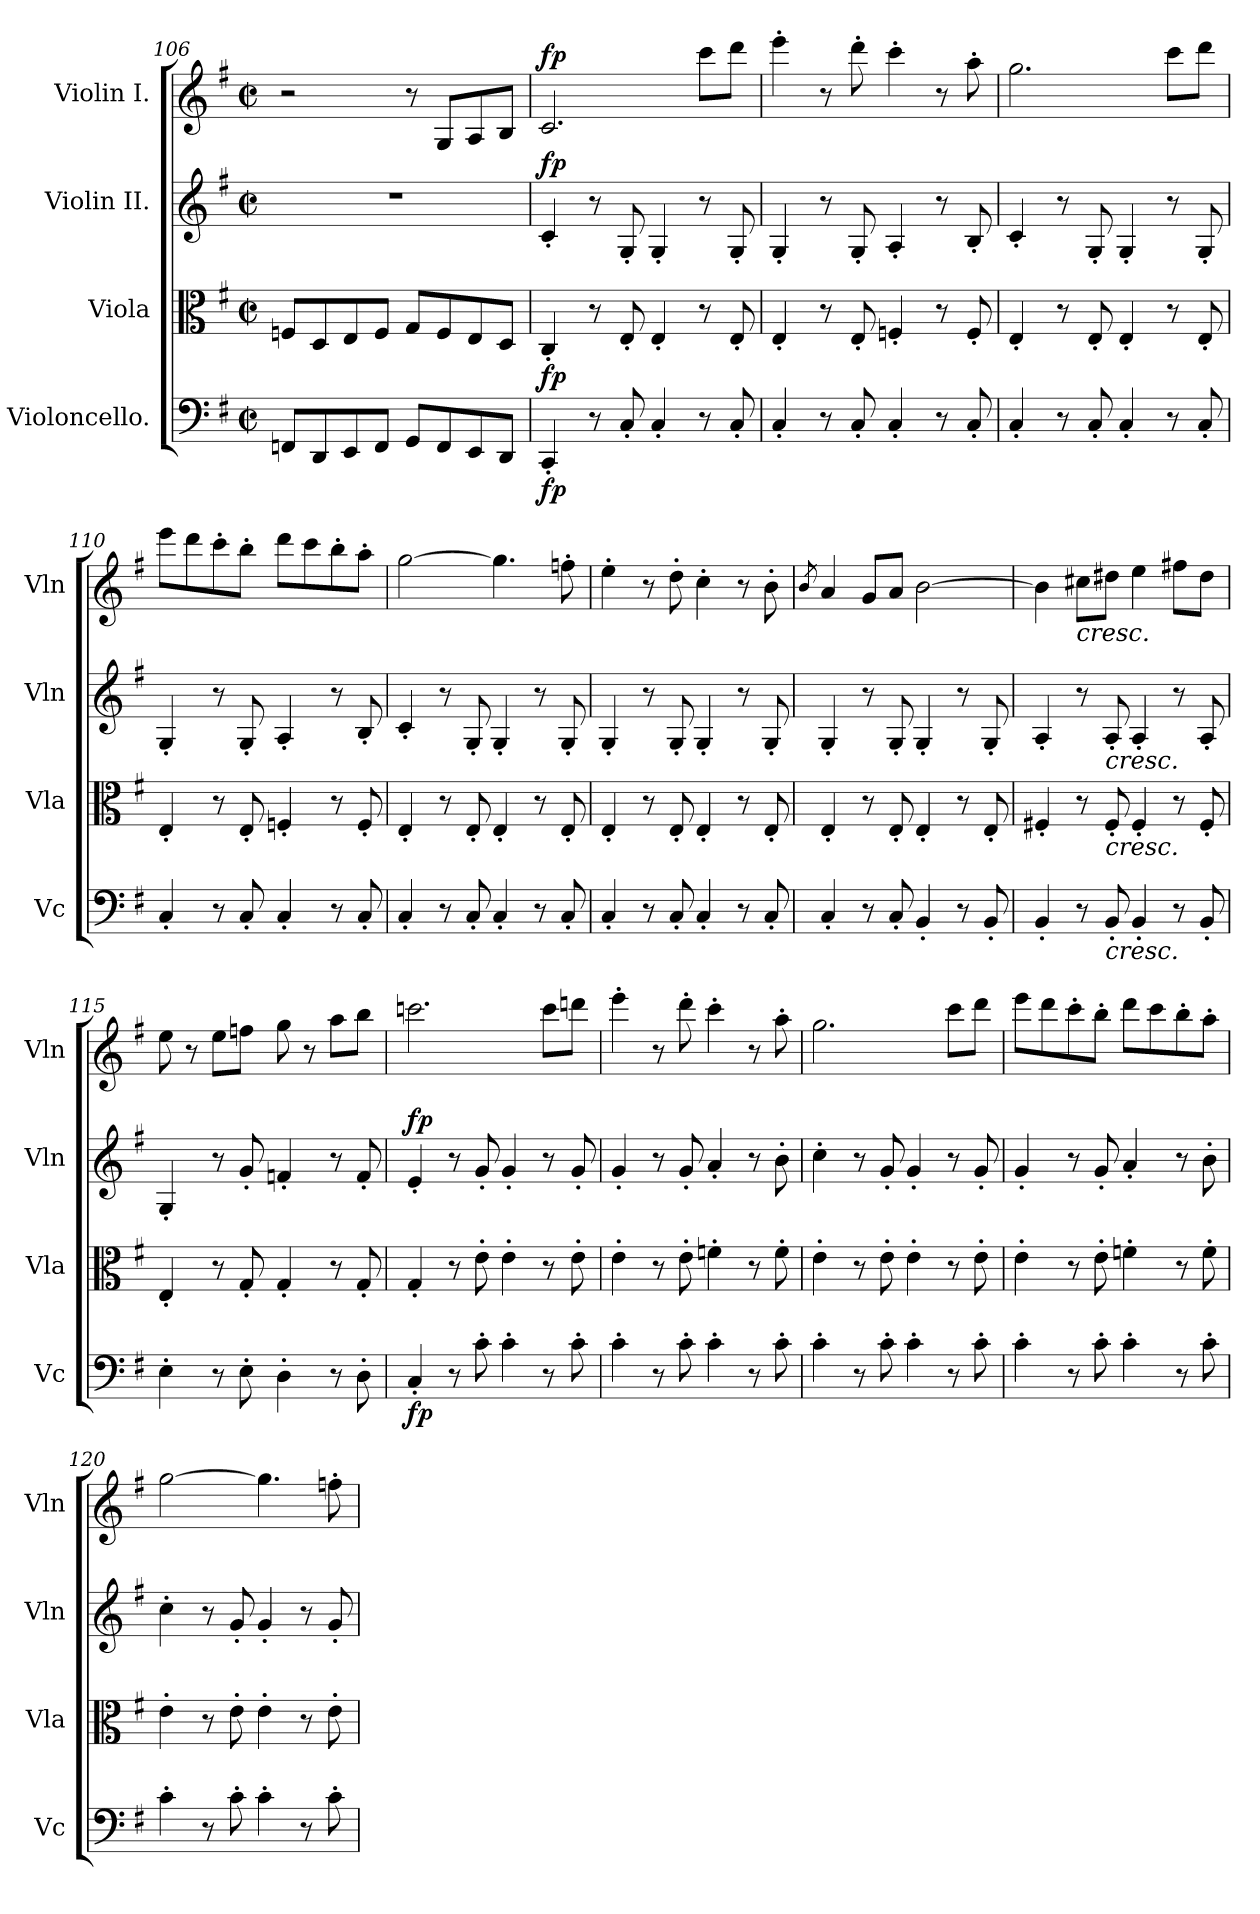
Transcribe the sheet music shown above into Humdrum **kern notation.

**kern	**dynam	**kern	**dynam	**kern	**dynam	**kern	**dynam
*part4	*part4	*part3	*part3	*part2	*part2	*part1	*part1
*staff4	*staff4	*staff3	*staff3	*staff2	*staff2	*staff1	*staff1
*I"Violoncello.	*	*I"Viola	*	*I"Violin II.	*	*I"Violin I.	*
*I'Vc	*	*I'Vla	*	*I'Vln	*	*I'Vln	*
*clefF4	*	*clefC3	*	*clefG2	*	*clefG2	*
*k[f#]	*	*k[f#]	*	*k[f#]	*	*k[f#]	*
*M2/2	*	*M2/2	*	*M2/2	*	*M2/2	*
*met(c|)	*	*met(c|)	*	*met(c|)	*	*met(c|)	*
=106	=106	=106	=106	=106	=106	=106	=106
8FFn/L	.	8Fn/L	.	1r	.	2r	.
8DD/	.	8D/	.	.	.	.	.
8EE/	.	8E/	.	.	.	.	.
8FF/J	.	8F/J	.	.	.	.	.
8GG/L	.	8G/L	.	.	.	8r	.
8FF/	.	8F/	.	.	.	8G/L	.
8EE/	.	8E/	.	.	.	8A/	.
8DD/J	.	8D/J	.	.	.	8B/J	.
=107	=107	=107	=107	=107	=107	=107	=107
!	!LO:DY:b	!	!LO:DY:b	!	!LO:DY:a	!	!LO:DY:a
4CC'/	fp	4C'/	fp	4c'/	fp	2.c/	fp
8r	.	8r	.	8r	.	.	.
8C'/	.	8E'/	.	8G'/	.	.	.
4C'/	.	4E'/	.	4G'/	.	.	.
8r	.	8r	.	8r	.	8ccc\L	.
8C'/	.	8E'/	.	8G'/	.	8ddd\J	.
=108	=108	=108	=108	=108	=108	=108	=108
4C'/	.	4E'/	.	4G'/	.	4eee'\	.
8r	.	8r	.	8r	.	8r	.
8C'/	.	8E'/	.	8G'/	.	8ddd'\	.
4C'/	.	4Fn'/	.	4A'/	.	4ccc'\	.
8r	.	8r	.	8r	.	8r	.
8C'/	.	8F'/	.	8B'/	.	8aa'\	.
=109	=109	=109	=109	=109	=109	=109	=109
4C'/	.	4E'/	.	4c'/	.	2.gg\	.
8r	.	8r	.	8r	.	.	.
8C'/	.	8E'/	.	8G'/	.	.	.
4C'/	.	4E'/	.	4G'/	.	.	.
8r	.	8r	.	8r	.	8ccc\L	.
8C'/	.	8E'/	.	8G'/	.	8ddd\J	.
=110	=110	=110	=110	=110	=110	=110	=110
4C'/	.	4E'/	.	4G'/	.	8eee\L	.
.	.	.	.	.	.	8ddd\	.
8r	.	8r	.	8r	.	8ccc'\	.
8C'/	.	8E'/	.	8G'/	.	8bb'\J	.
4C'/	.	4Fn'/	.	4A'/	.	8ddd\L	.
.	.	.	.	.	.	8ccc\	.
8r	.	8r	.	8r	.	8bb'\	.
8C'/	.	8F'/	.	8B'/	.	8aa'\J	.
=111	=111	=111	=111	=111	=111	=111	=111
4C'/	.	4E'/	.	4c'/	.	[2gg\	.
8r	.	8r	.	8r	.	.	.
8C'/	.	8E'/	.	8G'/	.	.	.
4C'/	.	4E'/	.	4G'/	.	4.gg\]	.
8r	.	8r	.	8r	.	.	.
8C'/	.	8E'/	.	8G'/	.	8ffn'\	.
=112	=112	=112	=112	=112	=112	=112	=112
4C'/	.	4E'/	.	4G'/	.	4ee'\	.
8r	.	8r	.	8r	.	8r	.
8C'/	.	8E'/	.	8G'/	.	8dd'\	.
4C'/	.	4E'/	.	4G'/	.	4cc'\	.
8r	.	8r	.	8r	.	8r	.
8C'/	.	8E'/	.	8G'/	.	8b'\	.
=113	=113	=113	=113	=113	=113	=113	=113
.	.	.	.	.	.	8qb/	.
4C'/	.	4E'/	.	4G'/	.	4a/	.
8r	.	8r	.	8r	.	8g/L	.
8C'/	.	8E'/	.	8G'/	.	8a/J	.
4BB'/	.	4E'/	.	4G'/	.	[2b\	.
8r	.	8r	.	8r	.	.	.
8BB'/	.	8E'/	.	8G'/	.	.	.
=114	=114	=114	=114	=114	=114	=114	=114
4BB'/	.	4F#X'/	.	4A'/	.	4b\]	.
!	!	!	!	!	!	!LO:TX:b:i:t=cresc.	!
8r	.	8r	.	8r	.	8cc#X\L	.
!	!	!	!	!LO:TX:b:i:t=cresc.	!	!	!
!	!	!LO:TX:b:i:t=cresc.	!	!	!	!	!
!LO:TX:b:i:t=cresc.	!	!	!	!	!	!	!
8BB'/	.	8F#'/	.	8A'/	.	8dd#X\J	.
4BB'/	.	4F#'/	.	4A'/	.	4ee\	.
8r	.	8r	.	8r	.	8ff#X\L	.
8BB'/	.	8F#'/	.	8A'/	.	8dd#\J	.
=115	=115	=115	=115	=115	=115	=115	=115
4E'\	.	4E'/	.	4G'/	.	8ee\	.
.	.	.	.	.	.	8r	.
8r	.	8r	.	8r	.	8ee\L	.
8E'\	.	8G'/	.	8g'/	.	8ffn\J	.
4D'\	.	4G'/	.	4fn'/	.	8gg\	.
.	.	.	.	.	.	8r	.
8r	.	8r	.	8r	.	8aa\L	.
8D'\	.	8G'/	.	8f'/	.	8bb\J	.
=116	=116	=116	=116	=116	=116	=116	=116
!	!LO:DY:b	!	!LO:DY:b	!	!	!	!
!	!	!	!LO:DY:n=1:a	!	!LO:DY:a	!	!
4C'/	fp	4G'/	fp fp	4e'/	fp	2.cccn\	.
8r	.	8r	.	8r	.	.	.
8c'\	.	8e'\	.	8g'/	.	.	.
4c'\	.	4e'\	.	4g'/	.	.	.
8r	.	8r	.	8r	.	8ccc\L	.
8c'\	.	8e'\	.	8g'/	.	8dddn\J	.
=117	=117	=117	=117	=117	=117	=117	=117
4c'\	.	4e'\	.	4g'/	.	4eee'\	.
8r	.	8r	.	8r	.	8r	.
8c'\	.	8e'\	.	8g'/	.	8ddd'\	.
4c'\	.	4fn'\	.	4a'/	.	4ccc'\	.
8r	.	8r	.	8r	.	8r	.
8c'\	.	8f'\	.	8b'\	.	8aa'\	.
=118	=118	=118	=118	=118	=118	=118	=118
4c'\	.	4e'\	.	4cc'\	.	2.gg\	.
8r	.	8r	.	8r	.	.	.
8c'\	.	8e'\	.	8g'/	.	.	.
4c'\	.	4e'\	.	4g'/	.	.	.
8r	.	8r	.	8r	.	8ccc\L	.
8c'\	.	8e'\	.	8g'/	.	8ddd\J	.
=119	=119	=119	=119	=119	=119	=119	=119
4c'\	.	4e'\	.	4g'/	.	8eee\L	.
.	.	.	.	.	.	8ddd\	.
8r	.	8r	.	8r	.	8ccc'\	.
8c'\	.	8e'\	.	8g'/	.	8bb'\J	.
4c'\	.	4fn'\	.	4a'/	.	8ddd\L	.
.	.	.	.	.	.	8ccc\	.
8r	.	8r	.	8r	.	8bb'\	.
8c'\	.	8f'\	.	8b'\	.	8aa'\J	.
=120	=120	=120	=120	=120	=120	=120	=120
4c'\	.	4e'\	.	4cc'\	.	[2gg\	.
8r	.	8r	.	8r	.	.	.
8c'\	.	8e'\	.	8g'/	.	.	.
4c'\	.	4e'\	.	4g'/	.	4.gg\]	.
8r	.	8r	.	8r	.	.	.
8c'\	.	8e'\	.	8g'/	.	8ffn'\	.
=	=	=	=	=	=	=	=
*-	*-	*-	*-	*-	*-	*-	*-
